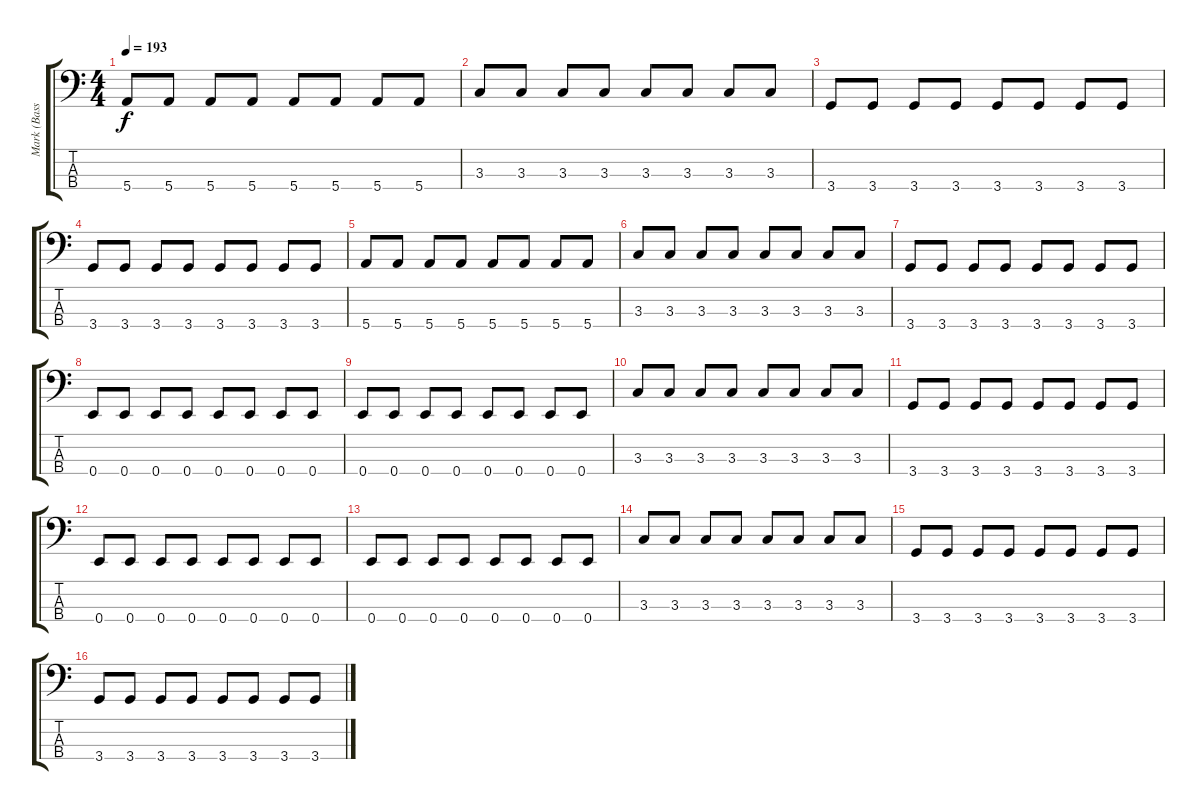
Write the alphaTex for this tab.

\track ("Mark (Bass)" "Mark (Bass") {instrument electricbasspick}
\staff {score tabs}
\tuning (G2 D2 A1 E1) {hide}
\ts (4 4)
\tempo 193
\clef f4
\ks c
5.4.8{dy f} 5.4.8 5.4.8 5.4.8 5.4.8 5.4.8 5.4.8 5.4.8 |
3.3.8 3.3.8 3.3.8 3.3.8 3.3.8 3.3.8 3.3.8 3.3.8 |
3.4.8 3.4.8 3.4.8 3.4.8 3.4.8 3.4.8 3.4.8 3.4.8 |
3.4.8 3.4.8 3.4.8 3.4.8 3.4.8 3.4.8 3.4.8 3.4.8 |
5.4.8 5.4.8 5.4.8 5.4.8 5.4.8 5.4.8 5.4.8 5.4.8 |
3.3.8 3.3.8 3.3.8 3.3.8 3.3.8 3.3.8 3.3.8 3.3.8 |
3.4.8 3.4.8 3.4.8 3.4.8 3.4.8 3.4.8 3.4.8 3.4.8 |
0.4.8 0.4.8 0.4.8 0.4.8 0.4.8 0.4.8 0.4.8 0.4.8 |
0.4.8 0.4.8 0.4.8 0.4.8 0.4.8 0.4.8 0.4.8 0.4.8 |
3.3.8 3.3.8 3.3.8 3.3.8 3.3.8 3.3.8 3.3.8 3.3.8 |
3.4.8 3.4.8 3.4.8 3.4.8 3.4.8 3.4.8 3.4.8 3.4.8 |
0.4.8 0.4.8 0.4.8 0.4.8 0.4.8 0.4.8 0.4.8 0.4.8 |
0.4.8 0.4.8 0.4.8 0.4.8 0.4.8 0.4.8 0.4.8 0.4.8 |
3.3.8 3.3.8 3.3.8 3.3.8 3.3.8 3.3.8 3.3.8 3.3.8 |
3.4.8 3.4.8 3.4.8 3.4.8 3.4.8 3.4.8 3.4.8 3.4.8 |
3.4.8 3.4.8 3.4.8 3.4.8 3.4.8 3.4.8 3.4.8 3.4.8
